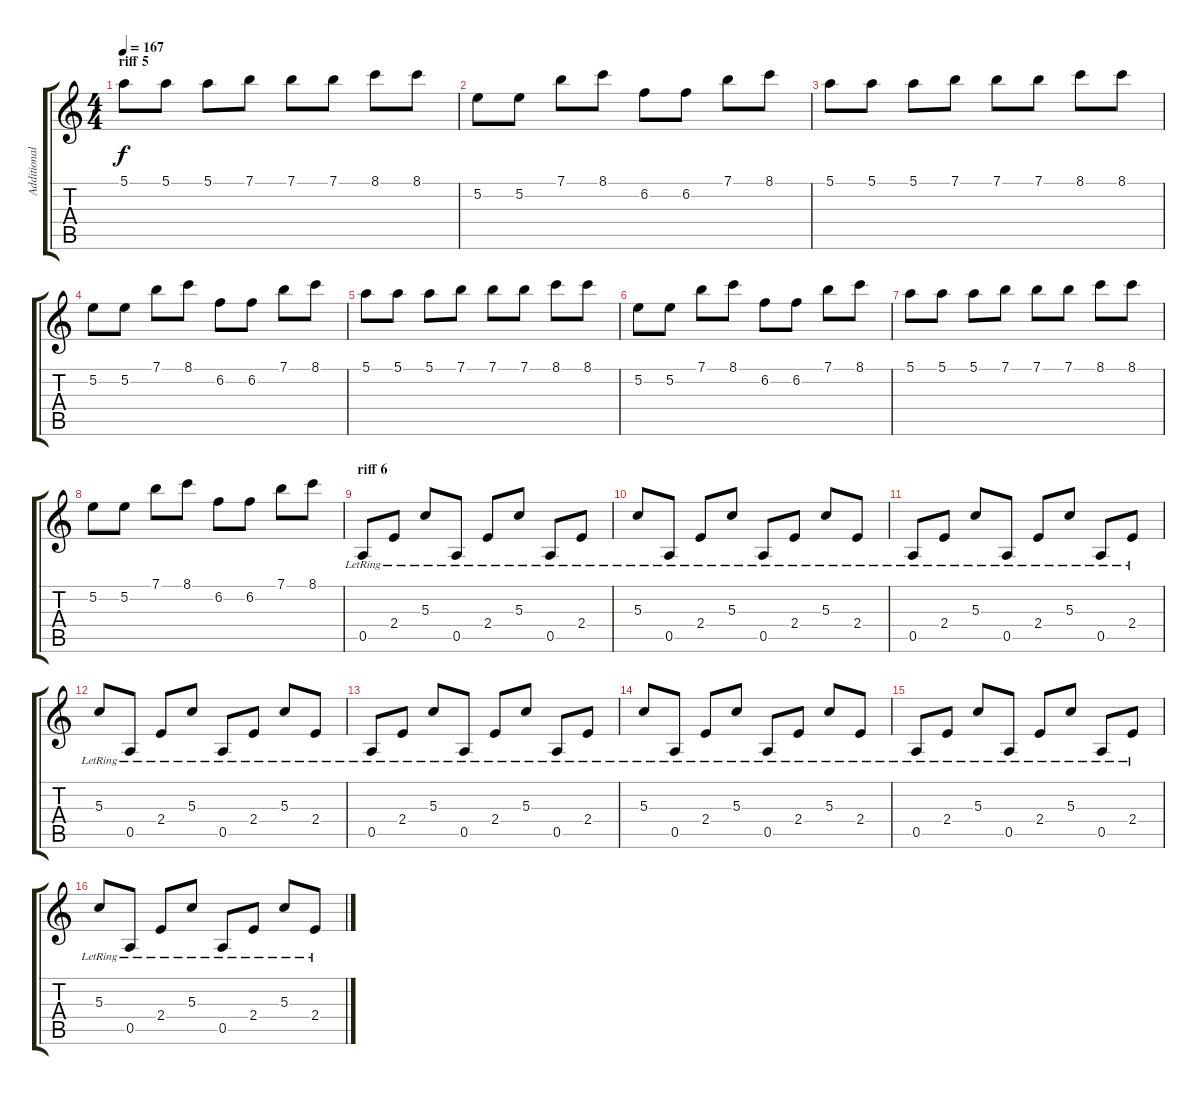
\track ("Additional Guitar" "Additional") {instrument acousticguitarsteel}
\staff {score tabs}
\tuning (E4 B3 G3 D3 A2 E2) {hide}
\ts (4 4)
\section ("" "riff 5")
\tempo 167
\clef g2
\ks c
5.1.8{dy f volume 10 instrument overdrivenguitar} 5.1.8 5.1.8 7.1.8 7.1.8 7.1.8 8.1.8 8.1.8 |
5.2.8 5.2.8 7.1.8 8.1.8 6.2.8 6.2.8 7.1.8 8.1.8 |
5.1.8{volume 12 instrument overdrivenguitar} 5.1.8 5.1.8 7.1.8 7.1.8 7.1.8 8.1.8 8.1.8 |
5.2.8 5.2.8 7.1.8 8.1.8 6.2.8 6.2.8 7.1.8 8.1.8 |
5.1.8{volume 12 instrument overdrivenguitar} 5.1.8 5.1.8 7.1.8 7.1.8 7.1.8 8.1.8 8.1.8 |
5.2.8 5.2.8 7.1.8 8.1.8 6.2.8 6.2.8 7.1.8 8.1.8 |
5.1.8{volume 12 instrument overdrivenguitar} 5.1.8 5.1.8 7.1.8 7.1.8 7.1.8 8.1.8 8.1.8 |
5.2.8 5.2.8 7.1.8 8.1.8 6.2.8 6.2.8 7.1.8 8.1.8 |
\section ("" "riff 6")
0.5{lr}.8{volume 13 instrument acousticguitarsteel} 2.4{lr}.8 5.3{lr}.8 0.5{lr}.8 2.4{lr}.8 5.3{lr}.8 0.5{lr}.8 2.4{lr}.8 |
5.3{lr}.8 0.5{lr}.8 2.4{lr}.8 5.3{lr}.8 0.5{lr}.8 2.4{lr}.8 5.3{lr}.8 2.4{lr}.8 |
0.5{lr}.8 2.4{lr}.8 5.3{lr}.8 0.5{lr}.8 2.4{lr}.8 5.3{lr}.8 0.5{lr}.8 2.4{lr}.8 |
5.3{lr}.8 0.5{lr}.8 2.4{lr}.8 5.3{lr}.8 0.5{lr}.8 2.4{lr}.8 5.3{lr}.8 2.4{lr}.8 |
0.5{lr}.8 2.4{lr}.8 5.3{lr}.8 0.5{lr}.8 2.4{lr}.8 5.3{lr}.8 0.5{lr}.8 2.4{lr}.8 |
5.3{lr}.8 0.5{lr}.8 2.4{lr}.8 5.3{lr}.8 0.5{lr}.8 2.4{lr}.8 5.3{lr}.8 2.4{lr}.8 |
0.5{lr}.8 2.4{lr}.8 5.3{lr}.8 0.5{lr}.8 2.4{lr}.8 5.3{lr}.8 0.5{lr}.8 2.4{lr}.8 |
5.3{lr}.8 0.5{lr}.8 2.4{lr}.8 5.3{lr}.8 0.5{lr}.8 2.4{lr}.8 5.3{lr}.8 2.4{lr}.8
